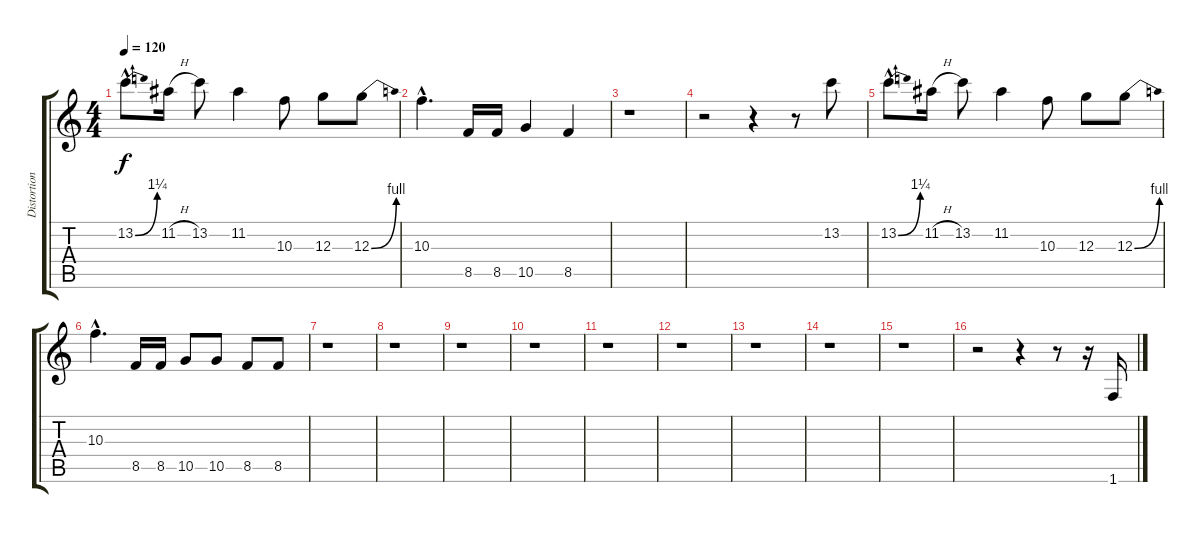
\track ("Distortion Guitar" "Distortion") {instrument distortionguitar}
\staff {score tabs}
\tuning (E4 B3 G3 D3 A2 E2) {hide}
\ts (4 4)
\tempo 120
\clef g2
\ks c
13.2{be (bend 0 0 60 5) hac}.8{d dy f} 11.2{h}.16 13.2.8 11.2.4 10.3.8 12.3.8 12.3{be (bend 0 0 60 4)}.8 |
10.3{hac}.4{d} 8.5.16 8.5.16 10.5.4 8.5.4 |
r.1 |
r.2 r.4 r.8 13.2.8 |
13.2{be (bend 0 0 60 5) hac}.8{d} 11.2{h}.16 13.2.8 11.2.4 10.3.8 12.3.8 12.3{be (bend 0 0 60 4)}.8 |
10.3{hac}.4{d} 8.5.16 8.5.16 10.5.8 10.5.8 8.5.8 8.5.8 |
r.1 |
r.1 |
r.1 |
r.1 |
r.1 |
r.1 |
r.1 |
r.1 |
r.1 |
r.2 r.4 r.8 r.16 1.6{h}.16
